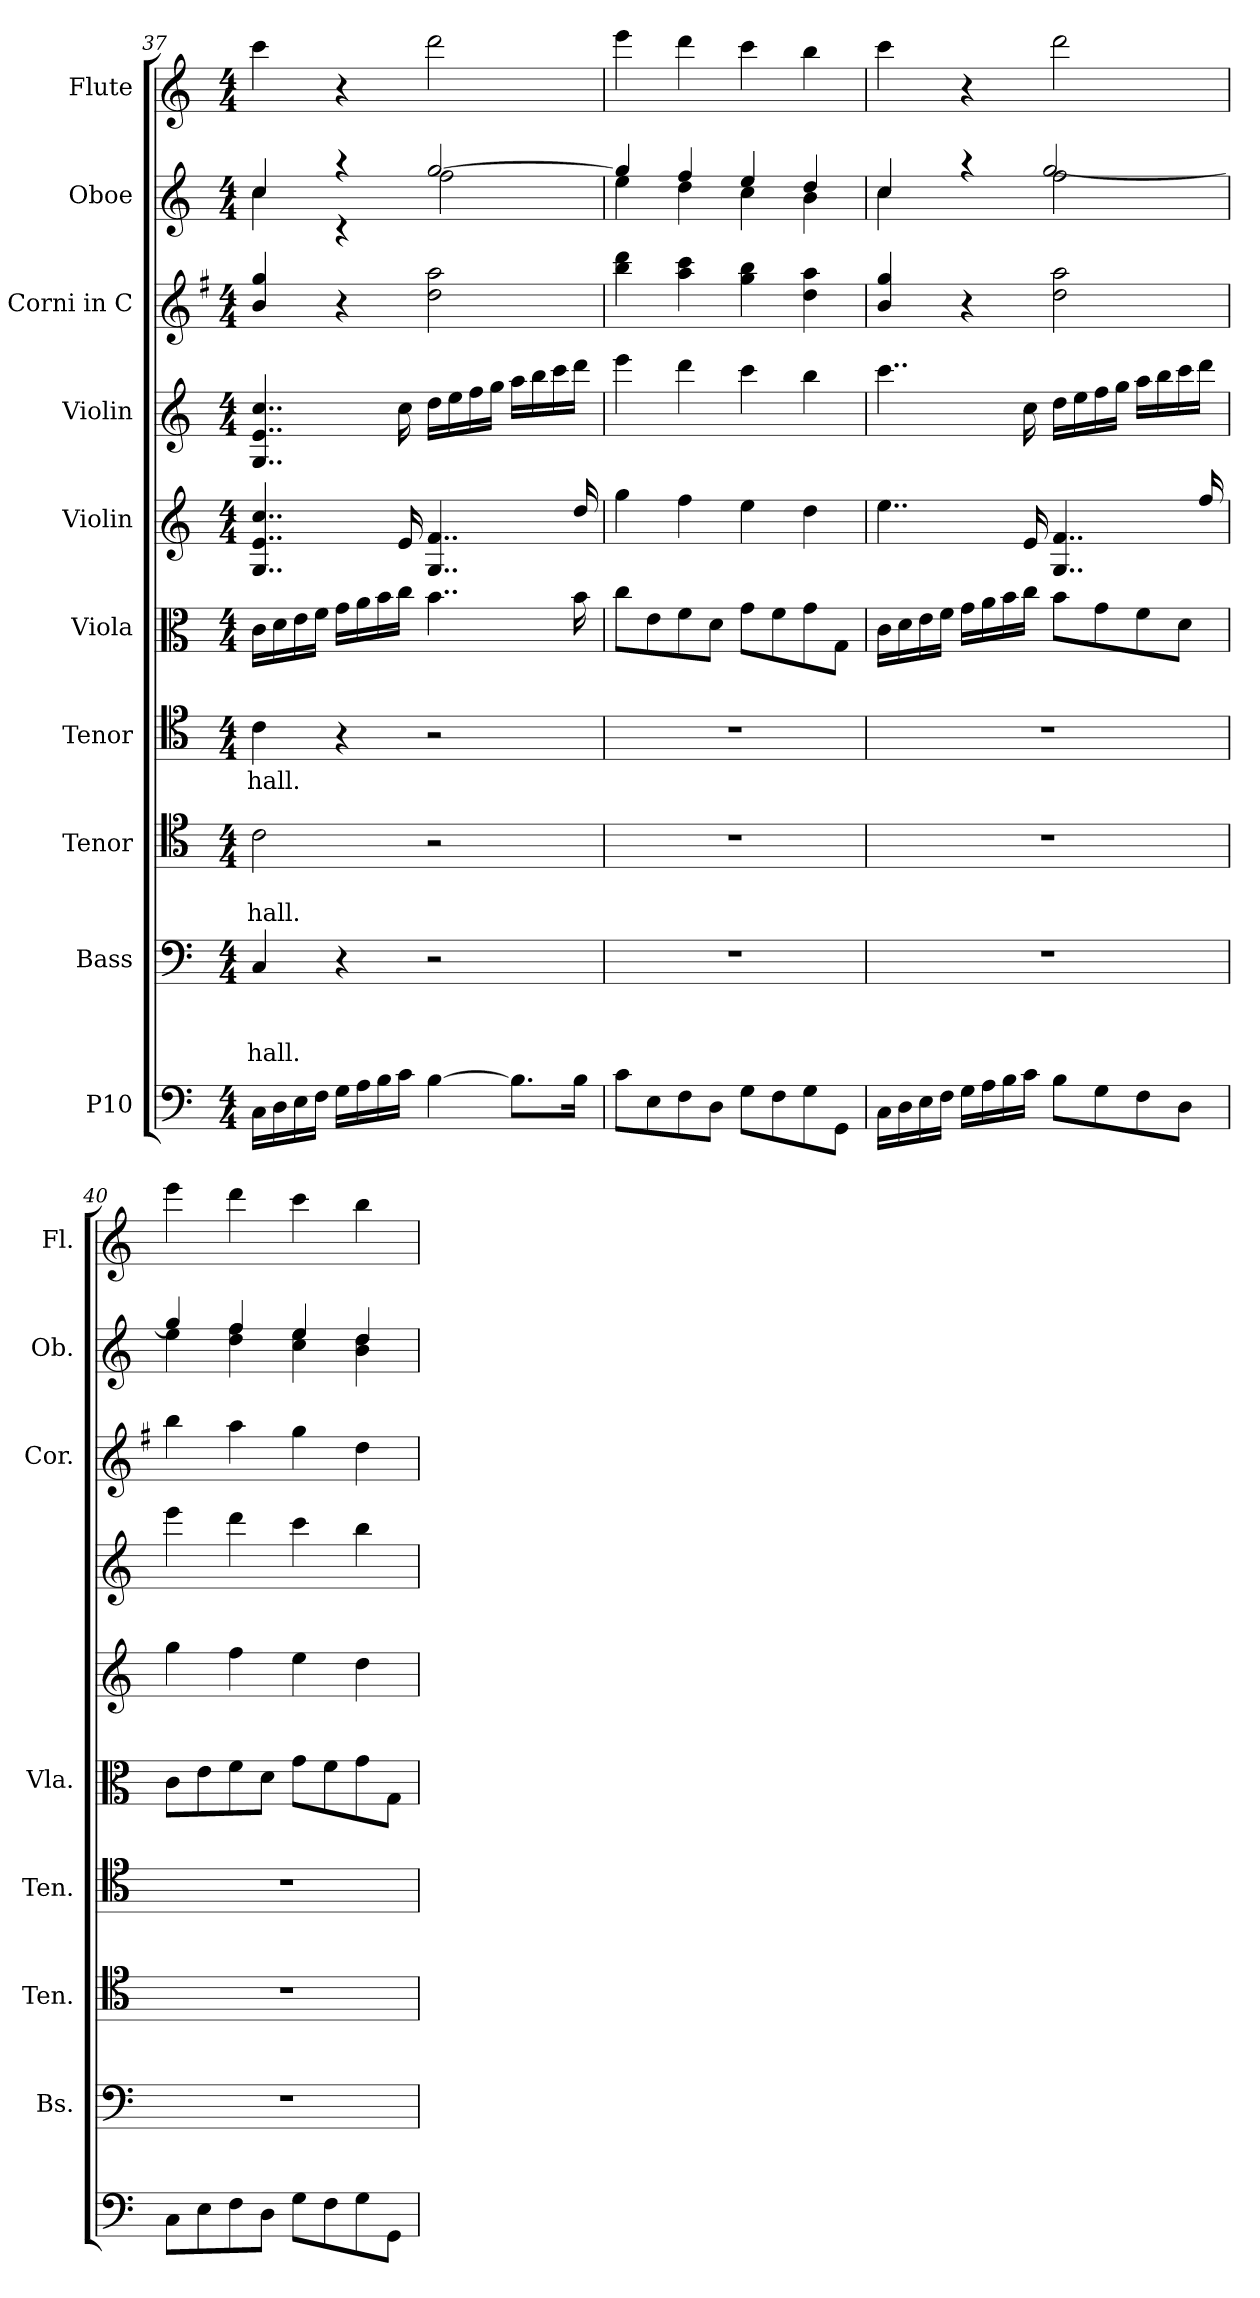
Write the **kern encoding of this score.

**kern	**kern	**text	**text	**text	**kern	**text	**text	**kern	**text	**kern	**kern	**kern	**kern	**kern	**kern
*part10	*part9	*part9	*part9	*part9	*part8	*part8	*part8	*part7	*part7	*part6	*part5	*part4	*part3	*part2	*part1
*staff10	*staff9	*staff9	*staff9	*staff9	*staff8	*staff8	*staff8	*staff7	*staff7	*staff6	*staff5	*staff4	*staff3	*staff2	*staff1
*I"P10	*I"Bass	*	*	*	*I"Tenor	*	*	*I"Tenor	*	*I"Viola	*I"Violin	*I"Violin	*I"Corni in C	*I"Oboe	*I"Flute
*	*I'Bs.	*	*	*	*I'Ten.	*	*	*I'Ten.	*	*I'Vla.	*	*	*I'Cor.	*I'Ob.	*I'Fl.
*clefF4	*clefF4	*	*	*	*clefC4	*	*	*clefC4	*	*clefC3	*clefG2	*clefG2	*clefG2	*clefG2	*clefG2
*	*	*	*	*	*	*	*	*	*	*	*	*	*ITrd4c7	*	*
*k[]	*k[]	*	*	*	*k[]	*	*	*k[]	*	*k[]	*k[]	*k[]	*k[]	*k[]	*k[]
*C:	*C:	*	*	*	*C:	*	*	*C:	*	*C:	*C:	*C:	*C:	*C:	*C:
*M4/4	*M4/4	*	*	*	*M4/4	*	*	*M4/4	*	*M4/4	*M4/4	*M4/4	*M4/4	*M4/4	*M4/4
=37	=37	=37	=37	=37	=37	=37	=37	=37	=37	=37	=37	=37	=37	=37	=37
!	!	!	!	!LO:LY:b	!	!	!LO:LY:b	!	!LO:LY:b	!	!	!	!	!	!
*	*	*	*	*	*	*	*	*	*	*	*	*	*	*^	*
16C\LL	4C/	.	.	-hall.	2c\	.	-hall.	4c\	-hall.	16c\LL	4..G/ 4..e/ 4..cc/	4..G/ 4..e/ 4..cc/	4e/ 4cc/	4cc/	4cc\	4ccc\
16D\	.	.	.	.	.	.	.	.	.	16d\	.	.	.	.	.	.
16E\	.	.	.	.	.	.	.	.	.	16e\	.	.	.	.	.	.
16F\JJ	.	.	.	.	.	.	.	.	.	16f\JJ	.	.	.	.	.	.
16G\LL	4r	.	.	.	.	.	.	4r	.	16g\LL	.	.	4r	4raa	4rc	4r
16A\	.	.	.	.	.	.	.	.	.	16a\	.	.	.	.	.	.
16B\	.	.	.	.	.	.	.	.	.	16b\	.	.	.	.	.	.
16c\JJ	.	.	.	.	.	.	.	.	.	16cc\JJ	16e/	16cc\	.	.	.	.
[>4B\	2r	.	.	.	2r	.	.	2r	.	4..b\	4..G/ 4..f/	16dd\LL	2g\ 2dd\	[>2gg/	2ff\	2ddd\
.	.	.	.	.	.	.	.	.	.	.	.	16ee\	.	.	.	.
.	.	.	.	.	.	.	.	.	.	.	.	16ff\	.	.	.	.
.	.	.	.	.	.	.	.	.	.	.	.	16gg\JJ	.	.	.	.
8.B\L]	.	.	.	.	.	.	.	.	.	.	.	16aa\LL	.	.	.	.
.	.	.	.	.	.	.	.	.	.	.	.	16bb\	.	.	.	.
.	.	.	.	.	.	.	.	.	.	.	.	16ccc\	.	.	.	.
16B\Jk	.	.	.	.	.	.	.	.	.	16b\	16dd/	16ddd\JJ	.	.	.	.
=38	=38	=38	=38	=38	=38	=38	=38	=38	=38	=38	=38	=38	=38	=38	=38	=38
8c\L	1r	.	.	.	1r	.	.	1r	.	8cc\L	4gg\	4eee\	4ee\ 4gg\	4gg/]	4ee\	4eee\
8E\	.	.	.	.	.	.	.	.	.	8e\	.	.	.	.	.	.
8F\	.	.	.	.	.	.	.	.	.	8f\	4ff\	4ddd\	4dd\ 4ff\	4ff/	4dd\	4ddd\
8D\J	.	.	.	.	.	.	.	.	.	8d\J	.	.	.	.	.	.
8G\L	.	.	.	.	.	.	.	.	.	8g\L	4ee\	4ccc\	4cc\ 4ee\	4ee/	4cc\	4ccc\
8F\	.	.	.	.	.	.	.	.	.	8f\	.	.	.	.	.	.
8G\	.	.	.	.	.	.	.	.	.	8g\	4dd\	4bb\	4g\ 4dd\	4dd/	4b\	4bb\
8GG\J	.	.	.	.	.	.	.	.	.	8G\J	.	.	.	.	.	.
=39	=39	=39	=39	=39	=39	=39	=39	=39	=39	=39	=39	=39	=39	=39	=39	=39
16C\LL	1r	.	.	.	1r	.	.	1r	.	16c\LL	4..ee\	4..ccc\	4e/ 4cc/	4cc/	4cc\	4ccc\
16D\	.	.	.	.	.	.	.	.	.	16d\	.	.	.	.	.	.
16E\	.	.	.	.	.	.	.	.	.	16e\	.	.	.	.	.	.
16F\JJ	.	.	.	.	.	.	.	.	.	16f\JJ	.	.	.	.	.	.
16G\LL	.	.	.	.	.	.	.	.	.	16g\LL	.	.	4r	4raa	4ryy	4r
16A\	.	.	.	.	.	.	.	.	.	16a\	.	.	.	.	.	.
16B\	.	.	.	.	.	.	.	.	.	16b\	.	.	.	.	.	.
16c\JJ	.	.	.	.	.	.	.	.	.	16cc\JJ	16e/	16cc\	.	.	.	.
8B\L	.	.	.	.	.	.	.	.	.	8b\L	4..G/ 4..f/	16dd\LL	2g\ 2dd\	2ff\	[>2gg/	2ddd\
.	.	.	.	.	.	.	.	.	.	.	.	16ee\	.	.	.	.
8G\	.	.	.	.	.	.	.	.	.	8g\	.	16ff\	.	.	.	.
.	.	.	.	.	.	.	.	.	.	.	.	16gg\JJ	.	.	.	.
8F\	.	.	.	.	.	.	.	.	.	8f\	.	16aa\LL	.	.	.	.
.	.	.	.	.	.	.	.	.	.	.	.	16bb\	.	.	.	.
8D\J	.	.	.	.	.	.	.	.	.	8d\J	.	16ccc\	.	.	.	.
.	.	.	.	.	.	.	.	.	.	.	16ff/	16ddd\JJ	.	.	.	.
!!LO:PB:g=z
=40	=40	=40	=40	=40	=40	=40	=40	=40	=40	=40	=40	=40	=40	=40	=40	=40
8C\L	1r	.	.	.	1r	.	.	1r	.	8c\L	4gg\	4eee\	4ee\	4ee\	4gg/]	4eee\
8E\	.	.	.	.	.	.	.	.	.	8e\	.	.	.	.	.	.
8F\	.	.	.	.	.	.	.	.	.	8f\	4ff\	4ddd\	4dd\	4dd\ 4ff\	4ff/	4ddd\
8D\J	.	.	.	.	.	.	.	.	.	8d\J	.	.	.	.	.	.
8G\L	.	.	.	.	.	.	.	.	.	8g\L	4ee\	4ccc\	4cc\	4cc\ 4ee\	4ee/	4ccc\
8F\	.	.	.	.	.	.	.	.	.	8f\	.	.	.	.	.	.
8G\	.	.	.	.	.	.	.	.	.	8g\	4dd\	4bb\	4g\	4b\ 4dd\	4dd/	4bb\
8GG\J	.	.	.	.	.	.	.	.	.	8G\J	.	.	.	.	.	.
*	*	*	*	*	*	*	*	*	*	*	*	*	*	*v	*v	*
=	=	=	=	=	=	=	=	=	=	=	=	=	=	=	=
*-	*-	*-	*-	*-	*-	*-	*-	*-	*-	*-	*-	*-	*-	*-	*-
